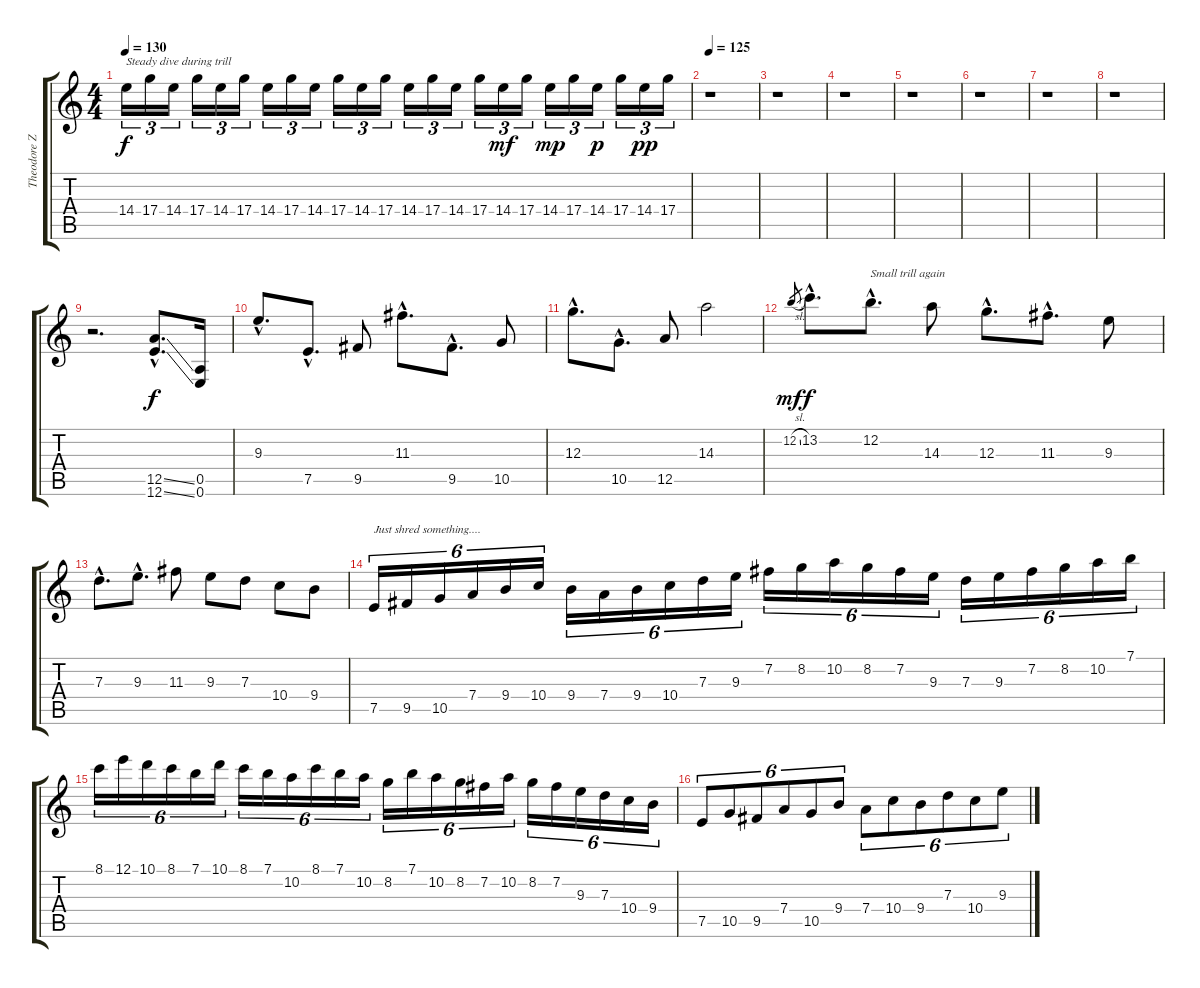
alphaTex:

\track ("Theodore Ziras" "Theodore Z") {instrument distortionguitar}
\staff {score tabs}
\tuning (E4 B3 G3 D3 A2 E2) {hide}
\ts (4 4)
\tempo 130
\clef g2
\ks c
14.4.16{tu (3 2) txt "Steady dive during trill" dy f} 17.4.16{tu (3 2)} 14.4.16{tu (3 2)} 17.4.16{tu (3 2)} 14.4.16{tu (3 2)} 17.4.16{tu (3 2)} 14.4.16{tu (3 2)} 17.4.16{tu (3 2)} 14.4.16{tu (3 2)} 17.4.16{tu (3 2)} 14.4.16{tu (3 2)} 17.4.16{tu (3 2)} 14.4.16{tu (3 2)} 17.4.16{tu (3 2)} 14.4.16{tu (3 2)} 17.4.16{tu (3 2)} 14.4.16{tu (3 2) dy mf} 17.4.16{tu (3 2)} 14.4.16{tu (3 2) dy mp} 17.4.16{tu (3 2)} 14.4.16{tu (3 2) dy p} 17.4.16{tu (3 2)} 14.4.16{tu (3 2) dy pp} 17.4.16{tu (3 2)} |
\tempo 125
r.1 |
r.1 |
r.1 |
r.1 |
r.1 |
r.1 |
r.1 |
r.2{d} (12.5{ss hac} 12.6{ss hac}).8{d dy f} (0.5 0.6).16 |
9.3{hac}.8{d} 7.5{hac}.8{d} 9.5.8 11.3{hac}.8{d} 9.5{hac}.8{d} 10.5.8 |
12.3{hac}.8{d} 10.5{hac}.8{d} 12.5.8 14.3.2 |
12.2{sl}.8{gr dy mf} 13.2{hac}.8{d dy f} 12.2{hac}.8{d txt "Small trill again"} 14.3.8 12.3{hac}.8{d} 11.3{hac}.8{d} 9.3.8 |
7.3{hac}.8{d} 9.3{hac}.8{d} 11.3.8 9.3.8 7.3.8 10.4.8 9.4.8 |
7.5.16{tu (6 4) txt "Just shred something...."} 9.5.16{tu (6 4)} 10.5.16{tu (6 4)} 7.4.16{tu (6 4)} 9.4.16{tu (6 4)} 10.4.16{tu (6 4)} 9.4.16{tu (6 4)} 7.4.16{tu (6 4)} 9.4.16{tu (6 4)} 10.4.16{tu (6 4)} 7.3.16{tu (6 4)} 9.3.16{tu (6 4)} 7.2.16{tu (6 4)} 8.2.16{tu (6 4)} 10.2.16{tu (6 4)} 8.2.16{tu (6 4)} 7.2.16{tu (6 4)} 9.3.16{tu (6 4)} 7.3.16{tu (6 4)} 9.3.16{tu (6 4)} 7.2.16{tu (6 4)} 8.2.16{tu (6 4)} 10.2.16{tu (6 4)} 7.1.16{tu (6 4)} |
8.1.16{tu (6 4)} 12.1.16{tu (6 4)} 10.1.16{tu (6 4)} 8.1.16{tu (6 4)} 7.1.16{tu (6 4)} 10.1.16{tu (6 4)} 8.1.16{tu (6 4)} 7.1.16{tu (6 4)} 10.2.16{tu (6 4)} 8.1.16{tu (6 4)} 7.1.16{tu (6 4)} 10.2.16{tu (6 4)} 8.2.16{tu (6 4)} 7.1.16{tu (6 4)} 10.2.16{tu (6 4)} 8.2.16{tu (6 4)} 7.2.16{tu (6 4)} 10.2.16{tu (6 4)} 8.2.16{tu (6 4)} 7.2.16{tu (6 4)} 9.3.16{tu (6 4)} 7.3.16{tu (6 4)} 10.4.16{tu (6 4)} 9.4.16{tu (6 4)} |
7.5.8{tu (6 4)} 10.5.8{tu (6 4)} 9.5.8{tu (6 4)} 7.4.8{tu (6 4)} 10.5.8{tu (6 4)} 9.4.8{tu (6 4)} 7.4.8{tu (6 4)} 10.4.8{tu (6 4)} 9.4.8{tu (6 4)} 7.3.8{tu (6 4)} 10.4.8{tu (6 4)} 9.3.8{tu (6 4)}
